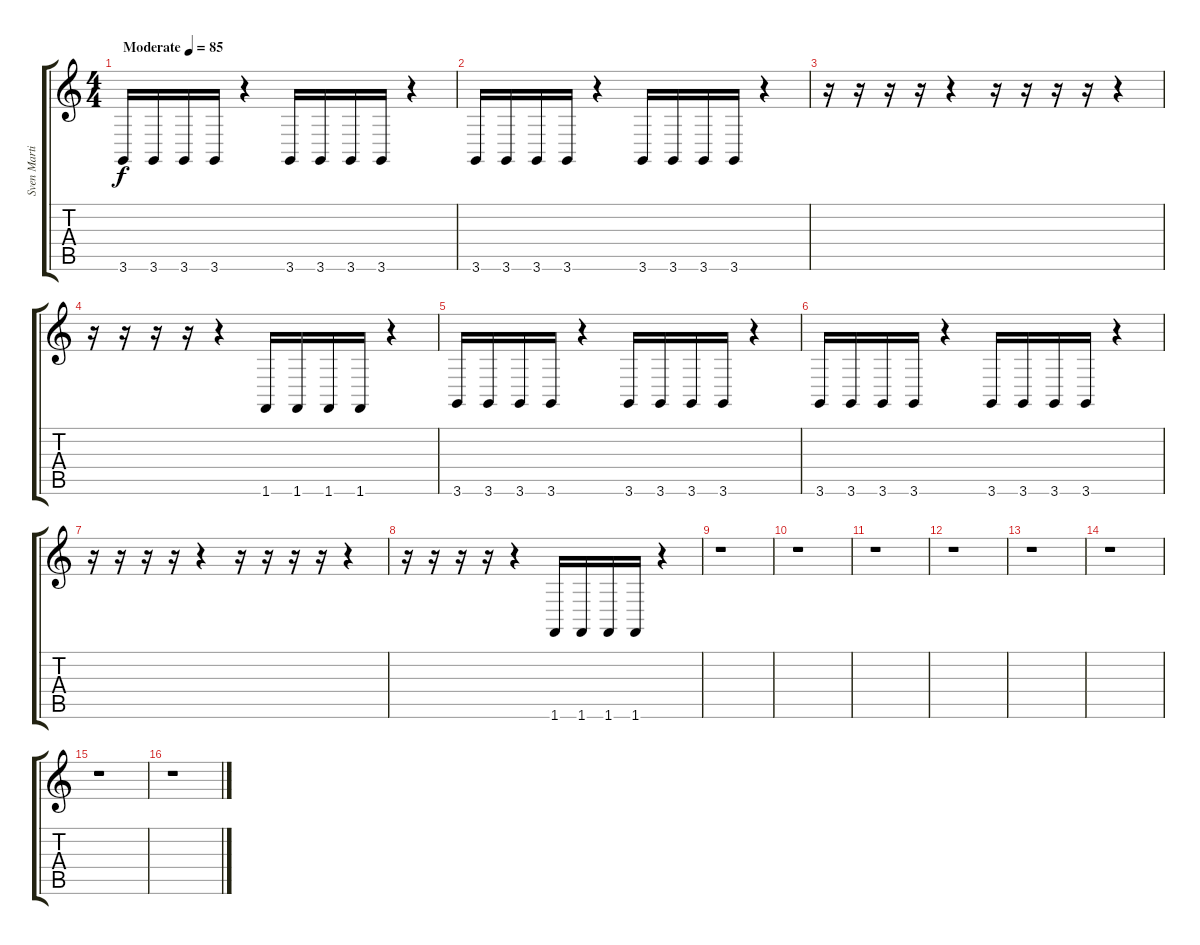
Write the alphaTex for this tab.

\track ("Sven Martin" "Sven Marti") {instrument tremolostrings}
\staff {score tabs}
\tuning (E4 B3 G3 D3 A2 E2) {hide}
\ts (4 4)
\tempo (85 "Moderate")
\clef g2
\ks c
3.6.16{dy f instrument tremolostrings} 3.6.16 3.6.16 3.6.16 r.4 3.6.16 3.6.16 3.6.16 3.6.16 r.4 |
3.6.16 3.6.16 3.6.16 3.6.16 r.4 3.6.16 3.6.16 3.6.16 3.6.16 r.4 |
r.16 r.16 r.16 r.16 r.4 r.16 r.16 r.16 r.16 r.4 |
r.16 r.16 r.16 r.16 r.4 1.6.16 1.6.16 1.6.16 1.6.16 r.4 |
3.6.16 3.6.16 3.6.16 3.6.16 r.4 3.6.16 3.6.16 3.6.16 3.6.16 r.4 |
3.6.16 3.6.16 3.6.16 3.6.16 r.4 3.6.16 3.6.16 3.6.16 3.6.16 r.4 |
r.16 r.16 r.16 r.16 r.4 r.16 r.16 r.16 r.16 r.4 |
r.16 r.16 r.16 r.16 r.4 1.6.16 1.6.16 1.6.16 1.6.16 r.4 |
r.1 |
r.1 |
r.1 |
r.1 |
r.1 |
r.1 |
r.1 |
r.1
